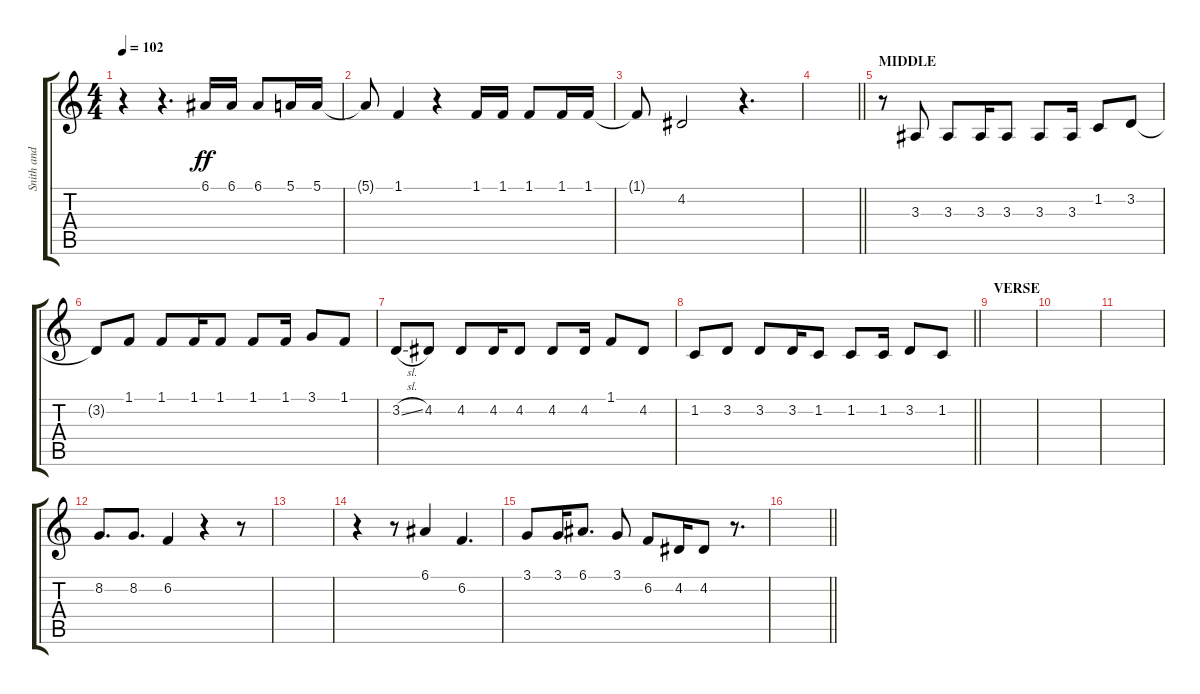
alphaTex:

\track ("Snith and second vocals" "Snith and ") {instrument pad3polysynth}
\staff {score tabs}
\tuning (E4 B3 G3 D3 A2 E2) {hide}
\ts (4 4)
\tempo 102
\clef g2
\ks c
r.4{dy ff} r.4{d} 6.1.16 6.1.16 6.1.8 5.1.16 5.1.16 |
5.1{t}.8 1.1.4 r.4 1.1.16 1.1.16 1.1.8 1.1.16 1.1.16 |
1.1{t}.8 4.2.2 r.4{d} |
\barLineRight lightlight
|
\section ("" "MIDDLE")
r.8 3.3.8 3.3.8 3.3.16 3.3.8 3.3.8 3.3.16 1.2.8 3.2.8 |
3.2{t}.8 1.1.8 1.1.8 1.1.16 1.1.8 1.1.8 1.1.16 3.1.8 1.1.8 |
3.2{sl}.8 4.2.8 4.2.8 4.2.16 4.2.8 4.2.8 4.2.16 1.1.8 4.2.8 |
\barLineRight lightlight
1.2.8 3.2.8 3.2.8 3.2.16 1.2.8 1.2.8 1.2.16 3.2.8 1.2.8 |
\section ("" "VERSE")
|
|
|
8.2.8{d} 8.2.8{d} 6.2.4 r.4 r.8 |
|
r.4 r.8 6.1.4 6.2.4{d} |
3.1.8 3.1.16 6.1.8{d} 3.1.8 6.2.8 4.2.16 4.2.8 r.8{d} |
\barLineRight lightlight
